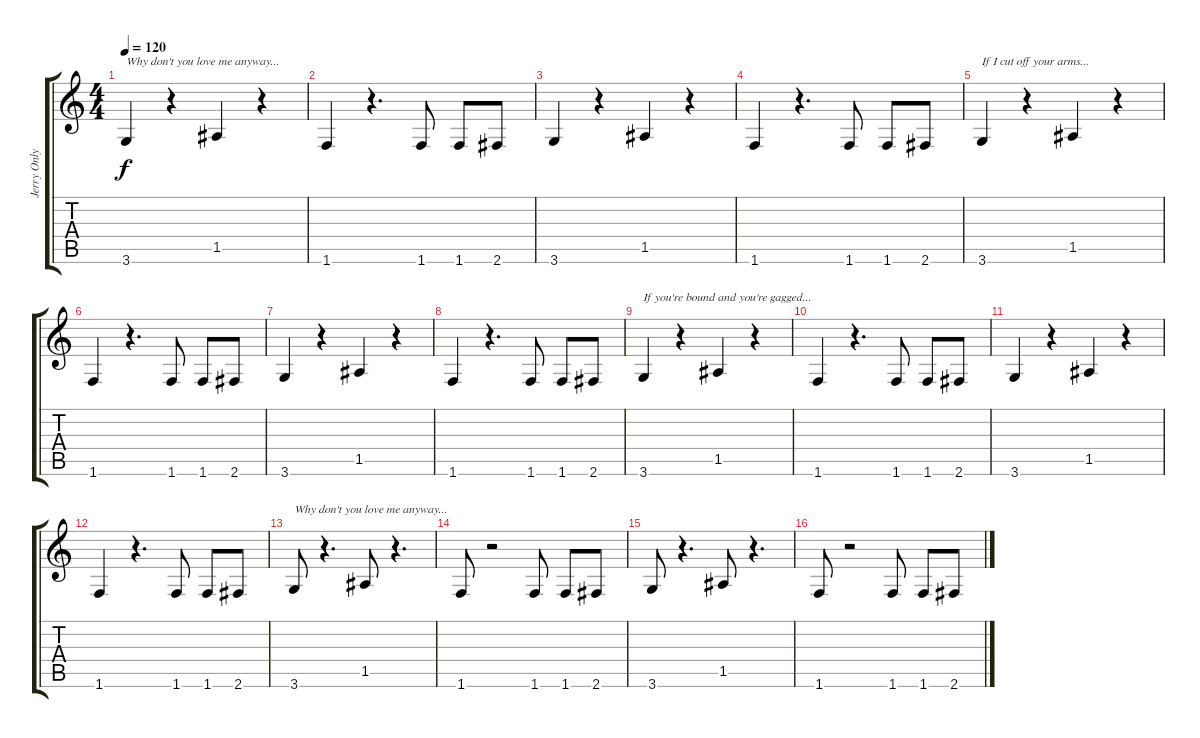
\track ("Jerry Only" "Jerry Only") {instrument electricbassfinger}
\staff {score tabs}
\tuning (E4 B3 G3 D3 A2 E2) {hide}
\ts (4 4)
\tempo 120
\clef g2
\ks c
3.6.4{txt "Why don't you love me anyway..." dy f} r.4 1.5.4 r.4 |
1.6.4 r.4{d} 1.6.8 1.6.8 2.6.8 |
3.6.4 r.4 1.5.4 r.4 |
1.6.4 r.4{d} 1.6.8 1.6.8 2.6.8 |
3.6.4{txt "If I cut off your arms..."} r.4 1.5.4 r.4 |
1.6.4 r.4{d} 1.6.8 1.6.8 2.6.8 |
3.6.4 r.4 1.5.4 r.4 |
1.6.4 r.4{d} 1.6.8 1.6.8 2.6.8 |
3.6.4{txt "If you're bound and you're gagged..."} r.4 1.5.4 r.4 |
1.6.4 r.4{d} 1.6.8 1.6.8 2.6.8 |
3.6.4 r.4 1.5.4 r.4 |
1.6.4 r.4{d} 1.6.8 1.6.8 2.6.8 |
3.6.8{txt "Why don't you love me anyway..."} r.4{d} 1.5.8 r.4{d} |
1.6.8 r.2 1.6.8 1.6.8 2.6.8 |
3.6.8 r.4{d} 1.5.8 r.4{d} |
1.6.8 r.2 1.6.8 1.6.8 2.6.8
